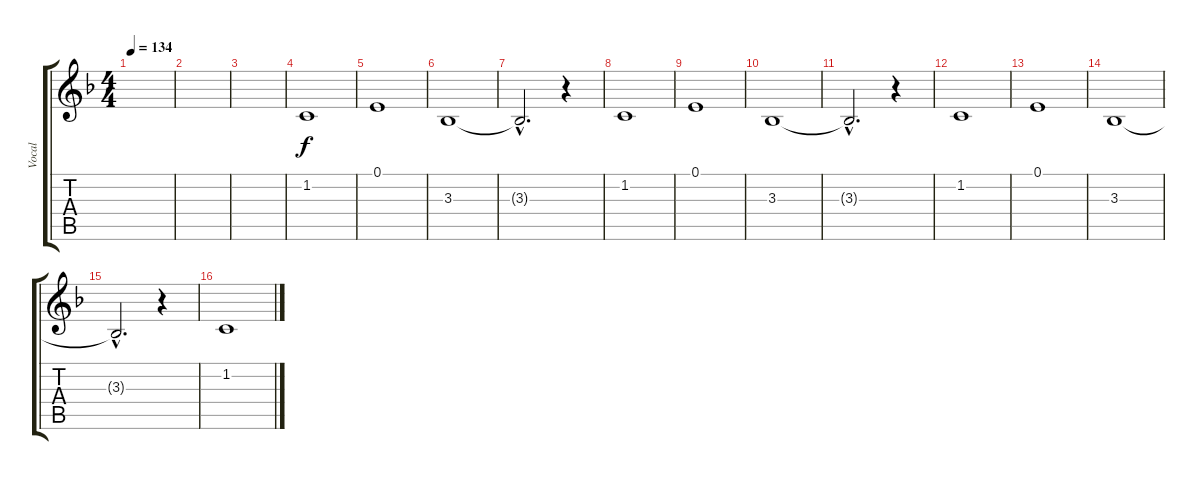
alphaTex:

\track ("Vocal" "Vocal") {instrument stringensemble1}
\staff {score tabs}
\tuning (E4 B3 G3 D3 A2 C2) {hide}
\ts (4 4)
\tempo 134
\clef g2
\ks dminor
|
|
|
1.2.1 |
0.1.1 |
3.3.1 |
3.3{hac t}.2{d} r.4 |
1.2.1 |
0.1.1 |
3.3.1 |
3.3{hac t}.2{d} r.4 |
1.2.1 |
0.1.1 |
3.3.1 |
3.3{hac t}.2{d} r.4 |
1.2.1
